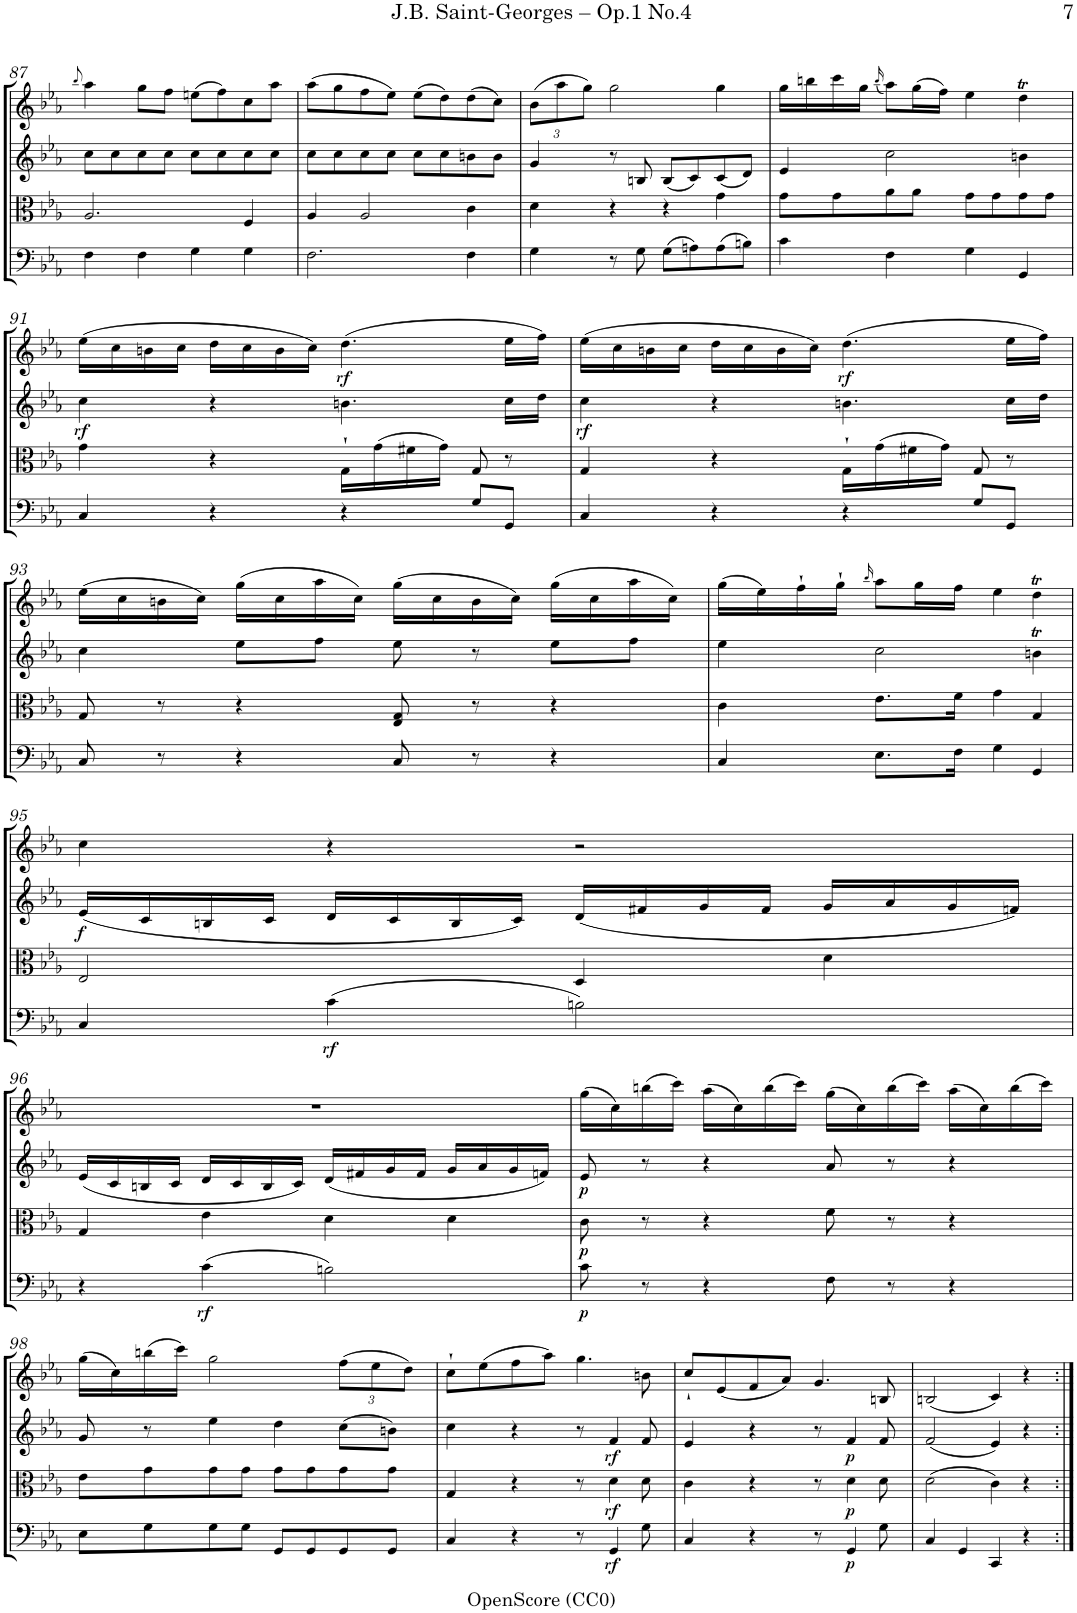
**kern	**dynam	**kern	**dynam	**kern	**dynam	**kern	**dynam
*part4	*part4	*part3	*part3	*part2	*part2	*part1	*part1
*staff4	*staff4	*staff3	*staff3	*staff2	*staff2	*staff1	*staff1
*I"Violoncello	*	*I"Viola	*	*I"Violin 2	*	*I"Violin 1	*
*I'Vc	*	*I'Vla	*	*I'Vln	*	*I'Vln	*
!!LO:PB:g=z
*clefF4	*	*clefC3	*	*clefG2	*	*clefG2	*
*k[b-e-a-]	*	*k[b-e-a-]	*	*k[b-e-a-]	*	*k[b-e-a-]	*
*M2/2	*	*M2/2	*	*M2/2	*	*M2/2	*
*met(c|)	*	*met(c|)	*	*met(c|)	*	*met(c|)	*
=87	=87	=87	=87	=87	=87	=87	=87
.	.	.	.	.	.	8qbb-/	.
4F\	.	2.A-/	.	8cc\L	.	4aa-\	.
.	.	.	.	8cc\	.	.	.
4F\	.	.	.	8cc\	.	8gg\L	.
.	.	.	.	8cc\J	.	8ff\J	.
4G\	.	.	.	8cc\L	.	(8een\L	.
.	.	.	.	8cc\	.	8ff\)	.
4G\	.	4F/	.	8cc\	.	8cc\	.
.	.	.	.	8cc\J	.	8aa-\J	.
=88	=88	=88	=88	=88	=88	=88	=88
2.F\	.	4A-/	.	8cc\L	.	(8aa-\L	.
.	.	.	.	8cc\	.	8gg\	.
.	.	2A-/	.	8cc\	.	8ff\	.
.	.	.	.	8cc\J	.	8ee-\J)	.
.	.	.	.	8cc\L	.	(8ee-\L	.
.	.	.	.	8cc\	.	8dd\)	.
4F\	.	4c\	.	8bn\	.	(8dd\	.
.	.	.	.	8b\J	.	8cc\J)	.
=89	=89	=89	=89	=89	=89	=89	=89
*	*	*	*	*	*	*Xbrackettup	*
4G\	.	4d\	.	4g/	.	(12b-\L	.
.	.	.	.	.	.	12aa-\	.
.	.	.	.	.	.	12gg\J)	.
8r	.	4r	.	8r	.	2gg\	.
8G\	.	.	.	8Bn/	.	.	.
(8G\L	.	4r	.	(<8B/L	.	.	.
8An\)	.	.	.	8c/)	.	.	.
(8A\	.	4g\	.	(<8c/	.	4gg\	.
8Bn\J)	.	.	.	8d/J)	.	.	.
=90	=90	=90	=90	=90	=90	=90	=90
4c\	.	8g\L	.	4e-/	.	16gg\LL	.
.	.	.	.	.	.	16bbn\	.
.	.	8g\	.	.	.	16ccc\	.
.	.	.	.	.	.	16gg\JJ	.
.	.	.	.	.	.	(16qbb/	.
4F\	.	8a-\	.	2cc\	.	8aa-\L)	.
.	.	8a-\J	.	.	.	(16gg\L	.
.	.	.	.	.	.	16ff\JJ)	.
4G\	.	8g\L	.	.	.	4ee-\	.
.	.	8g\	.	.	.	.	.
4GG/	.	8g\	.	4bn\	.	4ddt\	.
.	.	8g\J	.	.	.	.	.
!!LO:LB:g=z
=91	=91	=91	=91	=91	=91	=91	=91
!	!	!	!	!	!LO:DY:b	!	!
4C/	.	4g\	.	4cc\	rf	(16ee-\LL	.
.	.	.	.	.	.	16cc\	.
.	.	.	.	.	.	16bn\	.
.	.	.	.	.	.	16cc\JJ	.
4r	.	4r	.	4r	.	16dd\LL	.
.	.	.	.	.	.	16cc\	.
.	.	.	.	.	.	16b\	.
.	.	.	.	.	.	16cc\JJ)	.
!	!	!	!	!	!	!	!LO:DY:b
4r	.	16G`\LL	.	4.bn\	.	(4.dd\	rf
.	.	(16g\	.	.	.	.	.
.	.	16f#X\	.	.	.	.	.
.	.	16g\JJ)	.	.	.	.	.
8G/L	.	8G/	.	.	.	.	.
8GG/J	.	8r	.	16cc\LL	.	16ee-\LL	.
.	.	.	.	16dd\JJ	.	16ff\JJ)	.
=92	=92	=92	=92	=92	=92	=92	=92
!	!	!	!	!	!LO:DY:b	!	!
4C/	.	4G/	.	4cc\	rf	(16ee-\LL	.
.	.	.	.	.	.	16cc\	.
.	.	.	.	.	.	16bn\	.
.	.	.	.	.	.	16cc\JJ	.
4r	.	4r	.	4r	.	16dd\LL	.
.	.	.	.	.	.	16cc\	.
.	.	.	.	.	.	16b\	.
.	.	.	.	.	.	16cc\JJ)	.
!	!	!	!	!	!	!	!LO:DY:b
4r	.	16G`\LL	.	4.bn\	.	(4.dd\	rf
.	.	(16g\	.	.	.	.	.
.	.	16f#X\	.	.	.	.	.
.	.	16g\JJ)	.	.	.	.	.
8G/L	.	8G/	.	.	.	.	.
8GG/J	.	8r	.	16cc\LL	.	16ee-\LL	.
.	.	.	.	16dd\JJ	.	16ff\JJ)	.
!!LO:LB:g=z
=93	=93	=93	=93	=93	=93	=93	=93
8C/	.	8G/	.	4cc\	.	(16ee-\LL	.
.	.	.	.	.	.	16cc\	.
8r	.	8r	.	.	.	16bn\	.
.	.	.	.	.	.	16cc\JJ)	.
4r	.	4r	.	8ee-\L	.	(16gg\LL	.
.	.	.	.	.	.	16cc\	.
.	.	.	.	8ff\J	.	16aa-\	.
.	.	.	.	.	.	16cc\JJ)	.
8C/	.	8E-/ 8G/	.	8ee-\	.	(16gg\LL	.
.	.	.	.	.	.	16cc\	.
8r	.	8r	.	8r	.	16b\	.
.	.	.	.	.	.	16cc\JJ)	.
4r	.	4r	.	8ee-\L	.	(16gg\LL	.
.	.	.	.	.	.	16cc\	.
.	.	.	.	8ff\J	.	16aa-\	.
.	.	.	.	.	.	16cc\JJ)	.
=94	=94	=94	=94	=94	=94	=94	=94
4C/	.	4c\	.	4ee-\	.	(16gg\LL	.
.	.	.	.	.	.	16ee-\)	.
.	.	.	.	.	.	16ff`\	.
.	.	.	.	.	.	16gg`\JJ	.
.	.	.	.	.	.	16qbb-/	.
8.E-\L	.	8.e-\L	.	2cc\	.	8aa-\L	.
.	.	.	.	.	.	16gg\L	.
16F\Jk	.	16f\Jk	.	.	.	16ff\JJ	.
4G\	.	4g\	.	.	.	4ee-\	.
4GG/	.	4G/	.	4bnt\	.	4ddt\	.
!!LO:LB:g=z
=95	=95	=95	=95	=95	=95	=95	=95
!	!	!	!	!	!LO:DY:b	!	!
4C/	.	2E-/	.	(<16e-/LL	f	4cc\	.
.	.	.	.	16c/	.	.	.
.	.	.	.	16Bn/	.	.	.
.	.	.	.	16c/JJ	.	.	.
!	!LO:DY:b	!	!	!	!	!	!
(>4c\	rf	.	.	16d/LL	.	4r	.
.	.	.	.	16c/	.	.	.
.	.	.	.	16B/	.	.	.
.	.	.	.	16c/JJ)	.	.	.
2Bn\)	.	4D/	.	(<16d/LL	.	2r	.
.	.	.	.	16f#X/	.	.	.
.	.	.	.	16g/	.	.	.
.	.	.	.	16f#/JJ	.	.	.
.	.	4d\	.	16g/LL	.	.	.
.	.	.	.	16a-/	.	.	.
.	.	.	.	16g/	.	.	.
.	.	.	.	16fn/JJ)	.	.	.
!!LO:LB:g=z
=96	=96	=96	=96	=96	=96	=96	=96
4r	.	4G/	.	(<16e-/LL	.	1r	.
.	.	.	.	16c/	.	.	.
.	.	.	.	16Bn/	.	.	.
.	.	.	.	16c/JJ	.	.	.
!	!LO:DY:b	!	!	!	!	!	!
(>4c\	rf	4e-\	.	16d/LL	.	.	.
.	.	.	.	16c/	.	.	.
.	.	.	.	16B/	.	.	.
.	.	.	.	16c/JJ)	.	.	.
2Bn\)	.	4d\	.	(<16d/LL	.	.	.
.	.	.	.	16f#X/	.	.	.
.	.	.	.	16g/	.	.	.
.	.	.	.	16f#/JJ	.	.	.
.	.	4d\	.	16g/LL	.	.	.
.	.	.	.	16a-/	.	.	.
.	.	.	.	16g/	.	.	.
.	.	.	.	16fn/JJ)	.	.	.
=97	=97	=97	=97	=97	=97	=97	=97
!	!LO:DY:b	!	!LO:DY:b	!	!LO:DY:b	!	!
8c\	p	8c\	p	8e-/	p	(16gg\LL	.
.	.	.	.	.	.	16cc\)	.
8r	.	8r	.	8r	.	(16bbn\	.
.	.	.	.	.	.	16ccc\JJ)	.
4r	.	4r	.	4r	.	(16aa-\LL	.
.	.	.	.	.	.	16cc\)	.
.	.	.	.	.	.	(16bb\	.
.	.	.	.	.	.	16ccc\JJ)	.
8F\	.	8f\	.	8a-/	.	(16gg\LL	.
.	.	.	.	.	.	16cc\)	.
8r	.	8r	.	8r	.	(16bb\	.
.	.	.	.	.	.	16ccc\JJ)	.
4r	.	4r	.	4r	.	(16aa-\LL	.
.	.	.	.	.	.	16cc\)	.
.	.	.	.	.	.	(16bb\	.
.	.	.	.	.	.	16ccc\JJ)	.
!!LO:LB:g=z
=98	=98	=98	=98	=98	=98	=98	=98
8E-\L	.	8e-\L	.	8g/	.	(16gg\LL	.
.	.	.	.	.	.	16cc\)	.
8G\	.	8g\	.	8r	.	(16bbn\	.
.	.	.	.	.	.	16ccc\JJ)	.
8G\	.	8g\	.	4ee-\	.	2gg\	.
8G\J	.	8g\J	.	.	.	.	.
8GG/L	.	8g\L	.	4dd\	.	.	.
8GG/	.	8g\	.	.	.	.	.
8GG/	.	8g\	.	(>8cc\L	.	(12ff\L	.
.	.	.	.	.	.	12ee-\	.
8GG/J	.	8g\J	.	8bn\J)	.	.	.
.	.	.	.	.	.	12dd\J)	.
=99	=99	=99	=99	=99	=99	=99	=99
4C/	.	4G/	.	4cc\	.	8cc`\L	.
.	.	.	.	.	.	(8ee-\	.
4r	.	4r	.	4r	.	8ff\	.
.	.	.	.	.	.	8aa-\J)	.
8r	.	8r	.	8r	.	4.gg\	.
!	!LO:DY:b	!	!LO:DY:b	!	!LO:DY:b	!	!
4GG/	rf	4d\	rf	4f/	rf	.	.
8G\	.	8d\	.	8f/	.	8bn\	.
=100	=100	=100	=100	=100	=100	=100	=100
4C/	.	4c\	.	4e-/	.	8cc`/L	.
.	.	.	.	.	.	(8e-/	.
4r	.	4r	.	4r	.	8f/	.
.	.	.	.	.	.	8a-/J)	.
8r	.	8r	.	8r	.	4.g/	.
!	!LO:DY:b	!	!LO:DY:b	!	!LO:DY:b	!	!
4GG/	p	4d\	p	4f/	p	.	.
8G\	.	8d\	.	8f/	.	8Bn/	.
=101	=101	=101	=101	=101	=101	=101	=101
4C/	.	(2d\	.	(<2f/	.	(2Bn/	.
4GG/	.	.	.	.	.	.	.
4CC/	.	4c\)	.	4e-/)	.	4c/)	.
4r	.	4r	.	4r	.	4r	.
=:|!	=:|!	=:|!	=:|!	=:|!	=:|!	=:|!	=:|!
*-	*-	*-	*-	*-	*-	*-	*-
